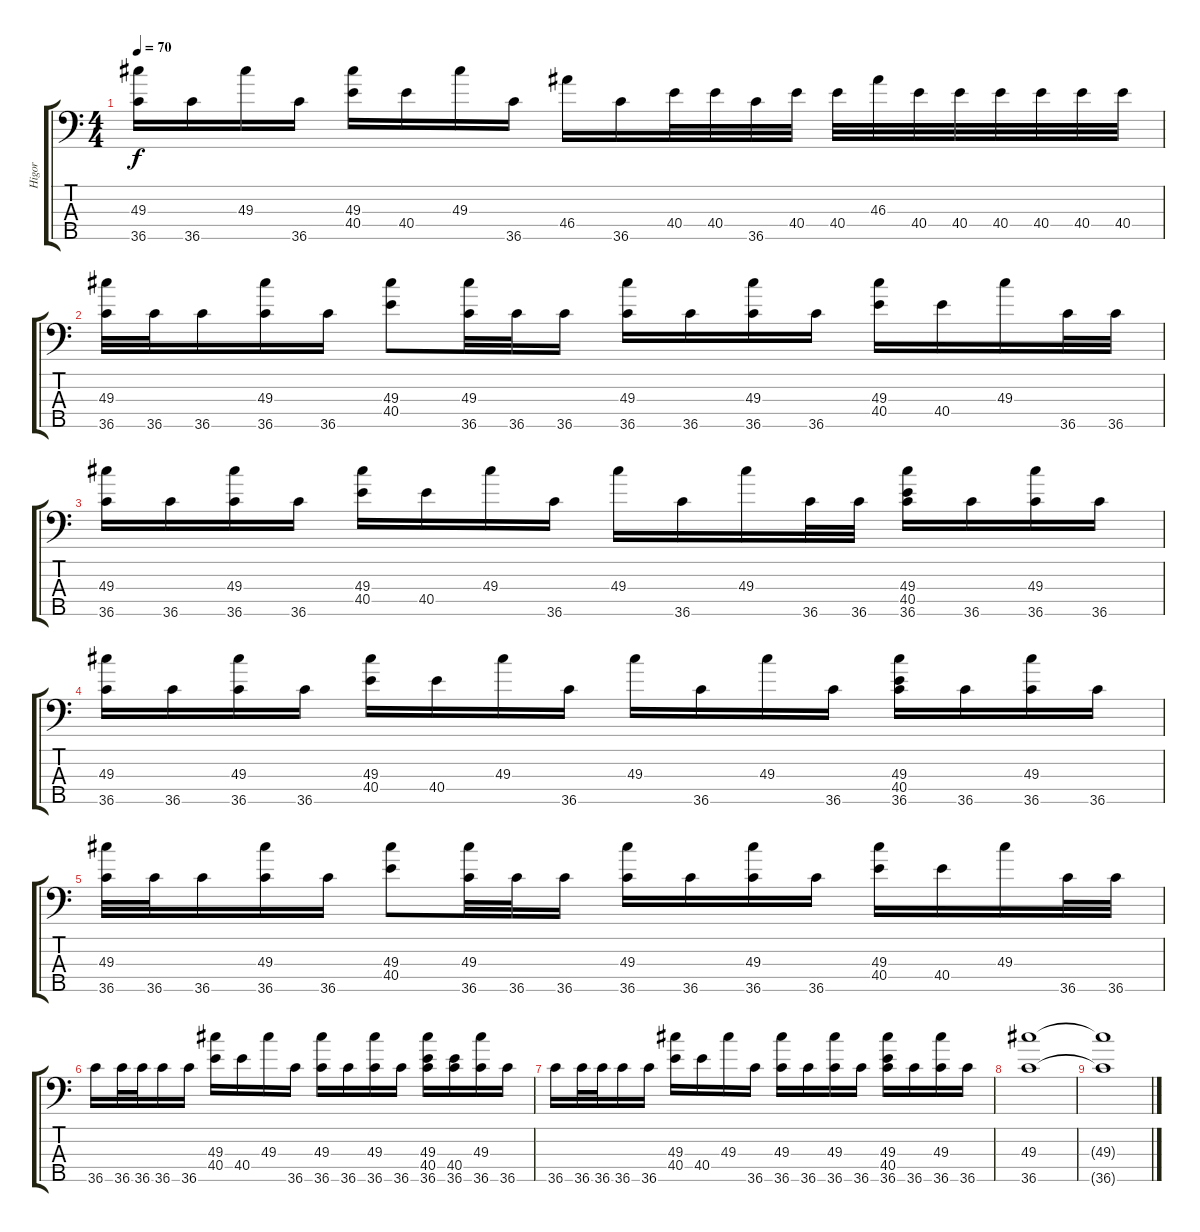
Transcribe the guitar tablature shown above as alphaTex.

\track ("Higor" "Higor") {instrument acousticgrandpiano}
\staff {score tabs}
\tuning (C-1 C-1 C-1 C-1 C-1) {hide}
\ts (4 4)
\tempo 70
\clef f4
\ks c
(49.3 36.5).16{dy f} 36.5.16 49.3.16 36.5.16 (49.3 40.4).16 40.4.16 49.3.16 36.5.16 46.4.16 36.5.16 40.4.32 40.4.32 36.5.32 40.4.32 40.4.32 46.3.32 40.4.32 40.4.32 40.4.32 40.4.32 40.4.32 40.4.32 |
(49.3 36.5).32 36.5.32 36.5.16 (49.3 36.5).16 36.5.16 (49.3 40.4).8 (49.3 36.5).32 36.5.32 36.5.16 (49.3 36.5).16 36.5.16 (49.3 36.5).16 36.5.16 (49.3 40.4).16 40.4.16 49.3.16 36.5.32 36.5.32 |
(49.3 36.5).16 36.5.16 (49.3 36.5).16 36.5.16 (49.3 40.4).16 40.4.16 49.3.16 36.5.16 49.3.16 36.5.16 49.3.16 36.5.32 36.5.32 (49.3 40.4 36.5).16 36.5.16 (49.3 36.5).16 36.5.16 |
(49.3 36.5).16 36.5.16 (49.3 36.5).16 36.5.16 (49.3 40.4).16 40.4.16 49.3.16 36.5.16 49.3.16 36.5.16 49.3.16 36.5.16 (49.3 40.4 36.5).16 36.5.16 (49.3 36.5).16 36.5.16 |
(49.3 36.5).32 36.5.32 36.5.16 (49.3 36.5).16 36.5.16 (49.3 40.4).8 (49.3 36.5).32 36.5.32 36.5.16 (49.3 36.5).16 36.5.16 (49.3 36.5).16 36.5.16 (49.3 40.4).16 40.4.16 49.3.16 36.5.32 36.5.32 |
36.5.16 36.5.32 36.5.32 36.5.16 36.5.16 (49.3 40.4).16 40.4.16 49.3.16 36.5.16 (49.3 36.5).16 36.5.16 (49.3 36.5).16 36.5.16 (49.3 40.4 36.5).16 (40.4 36.5).16 (49.3 36.5).16 36.5.16 |
36.5.16 36.5.32 36.5.32 36.5.16 36.5.16 (49.3 40.4).16 40.4.16 49.3.16 36.5.16 (49.3 36.5).16 36.5.16 (49.3 36.5).16 36.5.16 (49.3 40.4 36.5).16 36.5.16 (49.3 36.5).16 36.5.16 |
(49.3 36.5).1 |
(49.3{t} 36.5{t}).1
